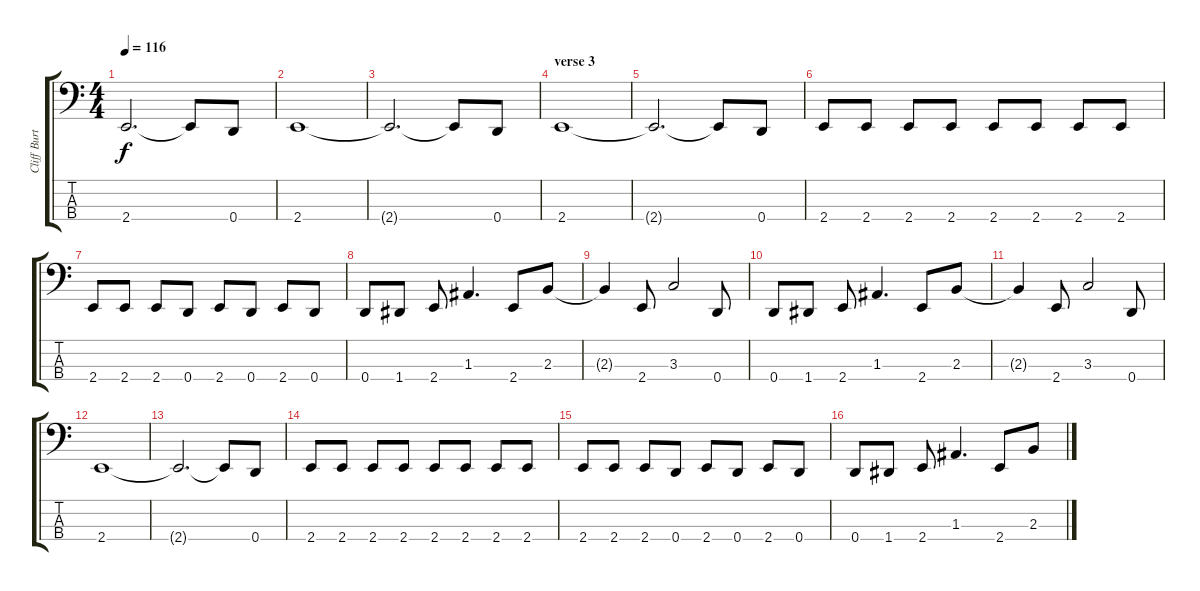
\track ("Cliff Burton (Bass)" "Cliff Burt") {instrument electricbassfinger}
\staff {score tabs}
\tuning (G2 D2 A1 D1) {hide}
\ts (4 4)
\tempo 116
\clef f4
\ks c
2.4{t}.2{d dy f} 2.4{t}.8 0.4.8 |
2.4.1 |
2.4{t}.2{d} 2.4{t}.8 0.4.8 |
\section ("" "verse 3")
2.4.1 |
2.4{t}.2{d} 2.4{t}.8 0.4.8 |
2.4.8 2.4.8 2.4.8 2.4.8 2.4.8 2.4.8 2.4.8 2.4.8 |
2.4.8 2.4.8 2.4.8 0.4.8 2.4.8 0.4.8 2.4.8 0.4.8 |
0.4.8 1.4.8 2.4.8 1.3.4{d} 2.4.8 2.3.8 |
2.3{t}.4 2.4.8 3.3.2 0.4.8 |
0.4.8 1.4.8 2.4.8 1.3.4{d} 2.4.8 2.3.8 |
2.3{t}.4 2.4.8 3.3.2 0.4.8 |
2.4.1 |
2.4{t}.2{d} 2.4{t}.8 0.4.8 |
2.4.8 2.4.8 2.4.8 2.4.8 2.4.8 2.4.8 2.4.8 2.4.8 |
2.4.8 2.4.8 2.4.8 0.4.8 2.4.8 0.4.8 2.4.8 0.4.8 |
0.4.8 1.4.8 2.4.8 1.3.4{d} 2.4.8 2.3.8
